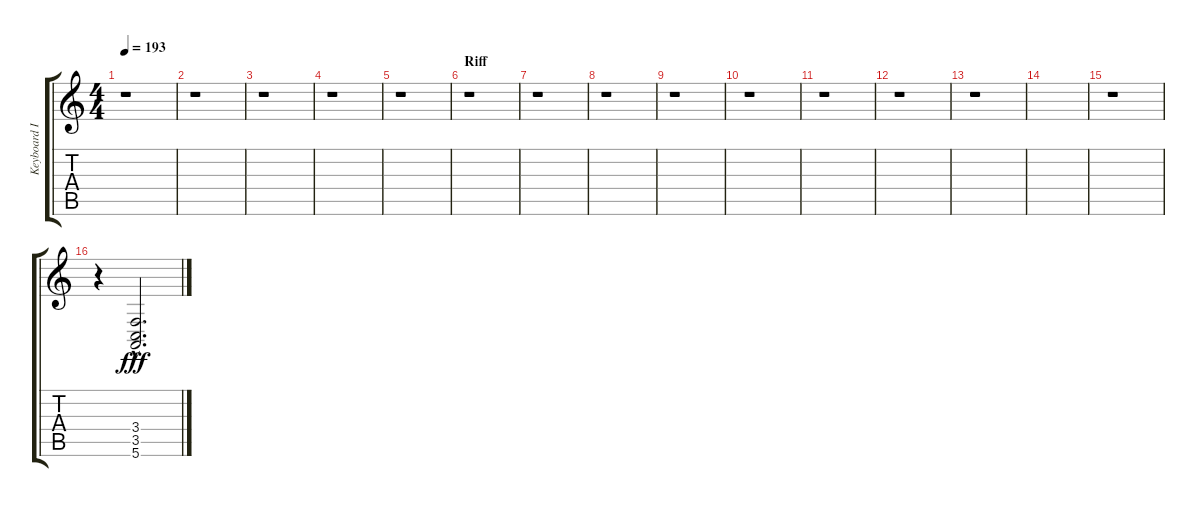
\track ("Keyboard III" "Keyboard I") {instrument synthbrass2}
\staff {score tabs}
\tuning (E4 B3 G3 D3 A2 E2) {hide}
\ts (4 4)
\tempo 193
\clef g2
\ks c
r.1{dy f} |
r.1 |
r.1 |
r.1 |
r.1 |
\section ("" "Riff")
r.1 |
r.1 |
r.1 |
r.1 |
r.1 |
r.1 |
r.1 |
r.1 |
|
r.1 |
r.4 (3.4{hac} 3.5{hac} 5.6{hac}).2{d dy fff balance 8 instrument reversecymbal}
